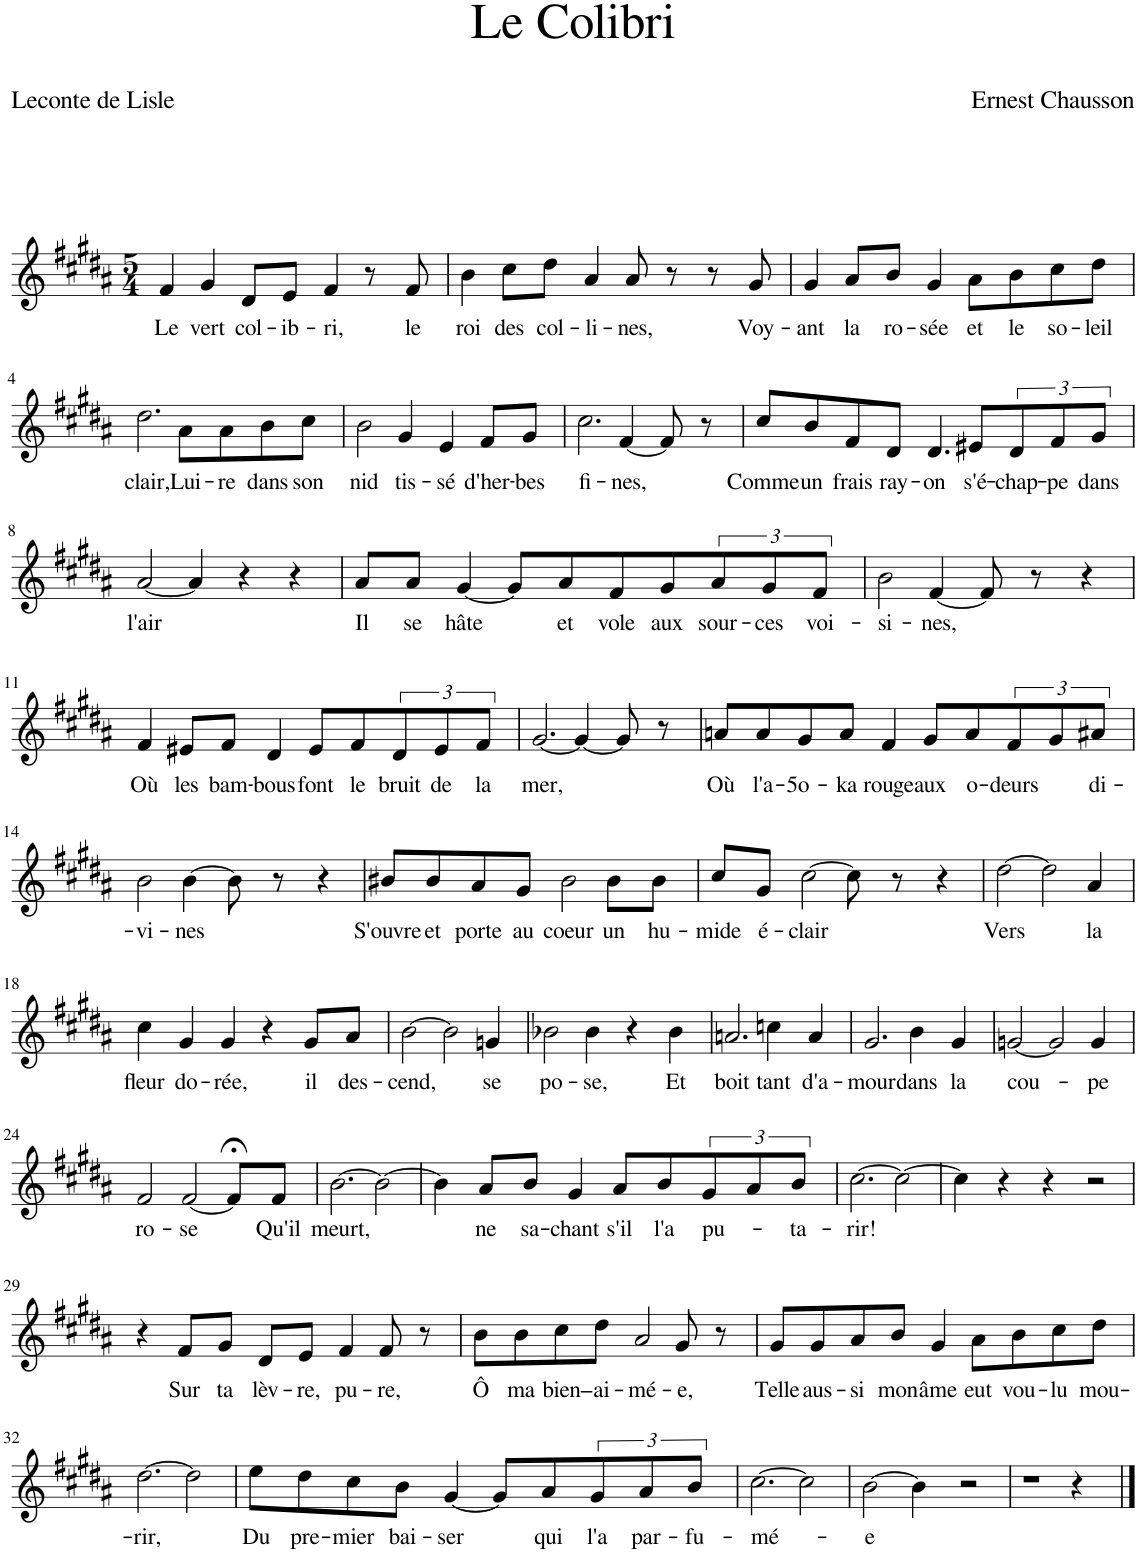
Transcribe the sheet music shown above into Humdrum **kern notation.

**kern	**text
*part1	*part1
*staff1	*staff1
*I"Piano	*
*I'Pno	*
*clefG2	*
*k[f#c#g#d#a#]	*
*M5/4	*
=1	=1
!	!LO:LY:b
4f#/	Le
!	!LO:LY:b
4g#/	vert
!	!LO:LY:b
8d#/L	col-
!	!LO:LY:b
8e/J	-ib-
!	!LO:LY:b
4f#/	-ri,
8r	.
!	!LO:LY:b
8f#/	le
=2	=2
!	!LO:LY:b
4b\	roi
!	!LO:LY:b
8cc#\L	des
!	!LO:LY:b
8dd#\J	col-
!	!LO:LY:b
4a#/	-li-
!	!LO:LY:b
8a#/	-nes,
8r	.
8r	.
!	!LO:LY:b
8g#/	Voy-
=3	=3
!	!LO:LY:b
4g#/	-ant
!	!LO:LY:b
8a#/L	la
!	!LO:LY:b
8b/J	ro-
!	!LO:LY:b
4g#/	-sée
!	!LO:LY:b
8a#\L	et
!	!LO:LY:b
8b\	le
!	!LO:LY:b
8cc#\	so-
!	!LO:LY:b
8dd#\J	-leil
!!LO:LB:g=z
=4	=4
!	!LO:LY:b
2.dd#\	clair,
!	!LO:LY:b
8a#\L	Lui-
!	!LO:LY:b
8a#\	-re
!	!LO:LY:b
8b\	dans
!	!LO:LY:b
8cc#\J	son
=5	=5
!	!LO:LY:b
2b\	nid
!	!LO:LY:b
4g#/	tis-
!	!LO:LY:b
4e/	-sé
!	!LO:LY:b
8f#/L	d'her-
!	!LO:LY:b
8g#/J	-bes
=6	=6
!	!LO:LY:b
2.cc#\	fi-
!	!LO:LY:b
[4f#/	-nes,
8f#/]	.
8r	.
=7	=7
!	!LO:LY:b
8cc#/L	Comme
!	!LO:LY:b
8b/	un
!	!LO:LY:b
8f#/	frais
!	!LO:LY:b
8d#/J	ray-
!	!LO:LY:b
4.d#/	-on
!	!LO:LY:b
8e#X/L	s'é-
!	!LO:LY:b
12d#/	-chap-
!	!LO:LY:b
12f#/	-pe
!	!LO:LY:b
12g#/J	dans
!!LO:LB:g=z
=8	=8
!	!LO:LY:b
[2a#/	l'air
4a#/]	.
4r	.
4r	.
=9	=9
!	!LO:LY:b
8a#/L	Il
!	!LO:LY:b
8a#/J	se
!	!LO:LY:b
[4g#/	hâte
8g#/L]	.
!	!LO:LY:b
8a#/	et
!	!LO:LY:b
8f#/	vole
!	!LO:LY:b
8g#/	aux
!	!LO:LY:b
12a#/	sour-
!	!LO:LY:b
12g#/	ces
!	!LO:LY:b
12f#/J	voi-
=10	=10
!	!LO:LY:b
2b\	-si-
!	!LO:LY:b
[4f#/	-nes,
8f#/]	.
8r	.
4r	.
!!LO:LB:g=z
=11	=11
!	!LO:LY:b
4f#/	Où
!	!LO:LY:b
8e#X/L	les
!	!LO:LY:b
8f#/J	bam-
!	!LO:LY:b
4d#/	-bous
!	!LO:LY:b
8e#/L	font
!	!LO:LY:b
8f#/	le
!	!LO:LY:b
12d#/	bruit
!	!LO:LY:b
12e#/	de
!	!LO:LY:b
12f#/J	la
=12	=12
!	!LO:LY:b
[2.g#/	mer,
4g#/_	.
8g#/]	.
8r	.
=13	=13
!	!LO:LY:b
8an/L	Où
!	!LO:LY:b
8a/	l'a-
!	!LO:LY:b
8g#/	-5o-
!	!LO:LY:b
8a/J	-ka
!	!LO:LY:b
4f#/	rouge
!	!LO:LY:b
8g#/L	aux
!	!LO:LY:b
8a/	o-
!	!LO:LY:b
12f#/	-deurs
12g#/	.
!	!LO:LY:b
12a#X/J	di-
!!LO:LB:g=z
=14	=14
!	!LO:LY:b
2b\	-vi-
!	!LO:LY:b
[4b\	-nes
8b\]	.
8r	.
4r	.
=15	=15
!	!LO:LY:b
8b#X/L	S'ouvre
!	!LO:LY:b
8b#/	et
!	!LO:LY:b
8a#/	porte
!	!LO:LY:b
8g#/J	au
!	!LO:LY:b
2b#\	coeur
!	!LO:LY:b
8b#\L	un
!	!LO:LY:b
8b#\J	hu-
=16	=16
!	!LO:LY:b
8cc#/L	-mide
!	!LO:LY:b
8g#/J	é-
!	!LO:LY:b
[2cc#\	-clair
8cc#\]	.
8r	.
4r	.
=17	=17
!	!LO:LY:b
[2dd#\	Vers
2dd#\]	.
!	!LO:LY:b
4a#/	la
!!LO:LB:g=z
=18	=18
!	!LO:LY:b
4cc#\	fleur
!	!LO:LY:b
4g#/	do-
!	!LO:LY:b
4g#/	-rée,
4r	.
!	!LO:LY:b
8g#/L	il
!	!LO:LY:b
8a#/J	des-
=19	=19
!	!LO:LY:b
[2b\	-cend,
2b\]	.
!	!LO:LY:b
4gn/	se
=20	=20
!	!LO:LY:b
2b-X\	po-
!	!LO:LY:b
4b-\	-se,
4r	.
!	!LO:LY:b
4b-\	Et
=21	=21
!	!LO:LY:b
2.an/	boit
!	!LO:LY:b
4ccn\	tant
!	!LO:LY:b
4a/	d'a-
=22	=22
!	!LO:LY:b
2.g#/	-mour
!	!LO:LY:b
4b\	dans
!	!LO:LY:b
4g#/	la
=23	=23
!	!LO:LY:b
[2gn/	cou-
2g/]	.
!	!LO:LY:b
4g/	-pe
!!LO:LB:g=z
=24	=24
!	!LO:LY:b
2f#/	ro-
!	!LO:LY:b
[2f#/	-se
8f#;</L]	.
!	!LO:LY:b
8f#/J	Qu'il
=25	=25
!	!LO:LY:b
[2.b\	meurt,
2b\_	.
=26	=26
4b\]	.
!	!LO:LY:b
8a#/L	ne
!	!LO:LY:b
8b/J	sa-
!	!LO:LY:b
4g#/	-chant
!	!LO:LY:b
8a#/L	s'il
!	!LO:LY:b
8b/	l'a
!	!LO:LY:b
12g#/	pu-
12a#/	.
!	!LO:LY:b
12b/J	-ta-
=27	=27
!	!LO:LY:b
[2.cc#\	-rir!
2cc#\_	.
=28	=28
4cc#\]	.
4r	.
4r	.
2r	.
!!LO:LB:g=z
=29	=29
4r	.
!	!LO:LY:b
8f#/L	Sur
!	!LO:LY:b
8g#/J	ta
!	!LO:LY:b
8d#/L	lèv-
!	!LO:LY:b
8e/J	-re,
!	!LO:LY:b
4f#/	pu-
!	!LO:LY:b
8f#/	-re,
8r	.
=30	=30
!	!LO:LY:b
8b\L	Ô
!	!LO:LY:b
8b\	ma
!	!LO:LY:b
8cc#\	bien–
!	!LO:LY:b
8dd#\J	ai-
!	!LO:LY:b
2a#/	-mé-
!	!LO:LY:b
8g#/	-e,
8r	.
=31	=31
!	!LO:LY:b
8g#/L	Telle
!	!LO:LY:b
8g#/	aus-
!	!LO:LY:b
8a#/	-si
!	!LO:LY:b
8b/J	mon
!	!LO:LY:b
4g#/	âme
!	!LO:LY:b
8a#\L	eut
!	!LO:LY:b
8b\	vou-
!	!LO:LY:b
8cc#\	-lu
!	!LO:LY:b
8dd#\J	mou-
!!LO:LB:g=z
=32	=32
!	!LO:LY:b
[2.dd#\	-rir,
2dd#\]	.
=33	=33
!	!LO:LY:b
8ee\L	Du
!	!LO:LY:b
8dd#\	pre-
!	!LO:LY:b
8cc#\	-mier
!	!LO:LY:b
8b\J	bai-
!	!LO:LY:b
[4g#/	-ser
8g#/L]	.
!	!LO:LY:b
8a#/	qui
!	!LO:LY:b
12g#/	l'a
!	!LO:LY:b
12a#/	par-
!	!LO:LY:b
12b/J	-fu-
=34	=34
!	!LO:LY:b
[2.cc#\	-mé-
2cc#\]	.
=35	=35
!	!LO:LY:b
[2b\	-e
4b\]	.
2r	.
=36	=36
1r	.
4r	.
==	==
*-	*-
